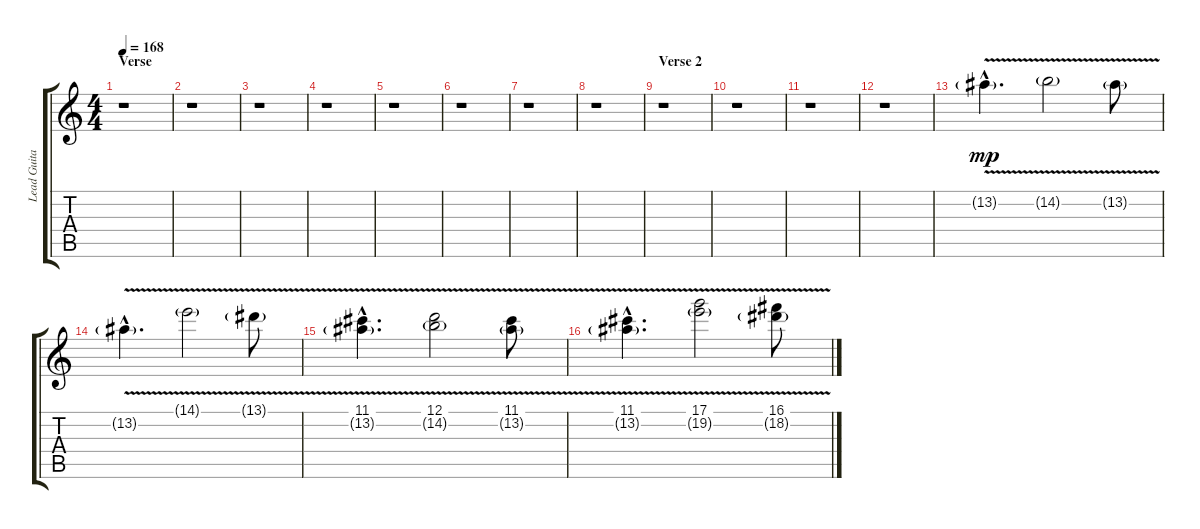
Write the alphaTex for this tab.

\track ("Lead Guitar" "Lead Guita") {instrument distortionguitar}
\staff {score tabs}
\tuning (D4 A3 F3 C3 G2 D2) {hide}
\ts (4 4)
\section ("" "Verse")
\tempo 168
\clef g2
\ks c
r.1{dy f} |
r.1 |
r.1 |
r.1 |
r.1 |
r.1 |
r.1 |
r.1 |
\section ("" "Verse 2")
r.1 |
r.1 |
r.1 |
r.1 |
13.2{v g hac}.4{d dy mp} 14.2{v g}.2 13.2{v g}.8 |
13.2{v g hac}.4{d} 14.1{v g}.2 13.1{v g}.8 |
(11.1{v hac} 13.2{v g hac}).4{d} (12.1{v} 14.2{v g}).2 (11.1{v} 13.2{v g}).8 |
(11.1{v hac} 13.2{v g hac}).4{d} (17.1{v} 19.2{v g}).2 (16.1{v} 18.2{v g}).8
